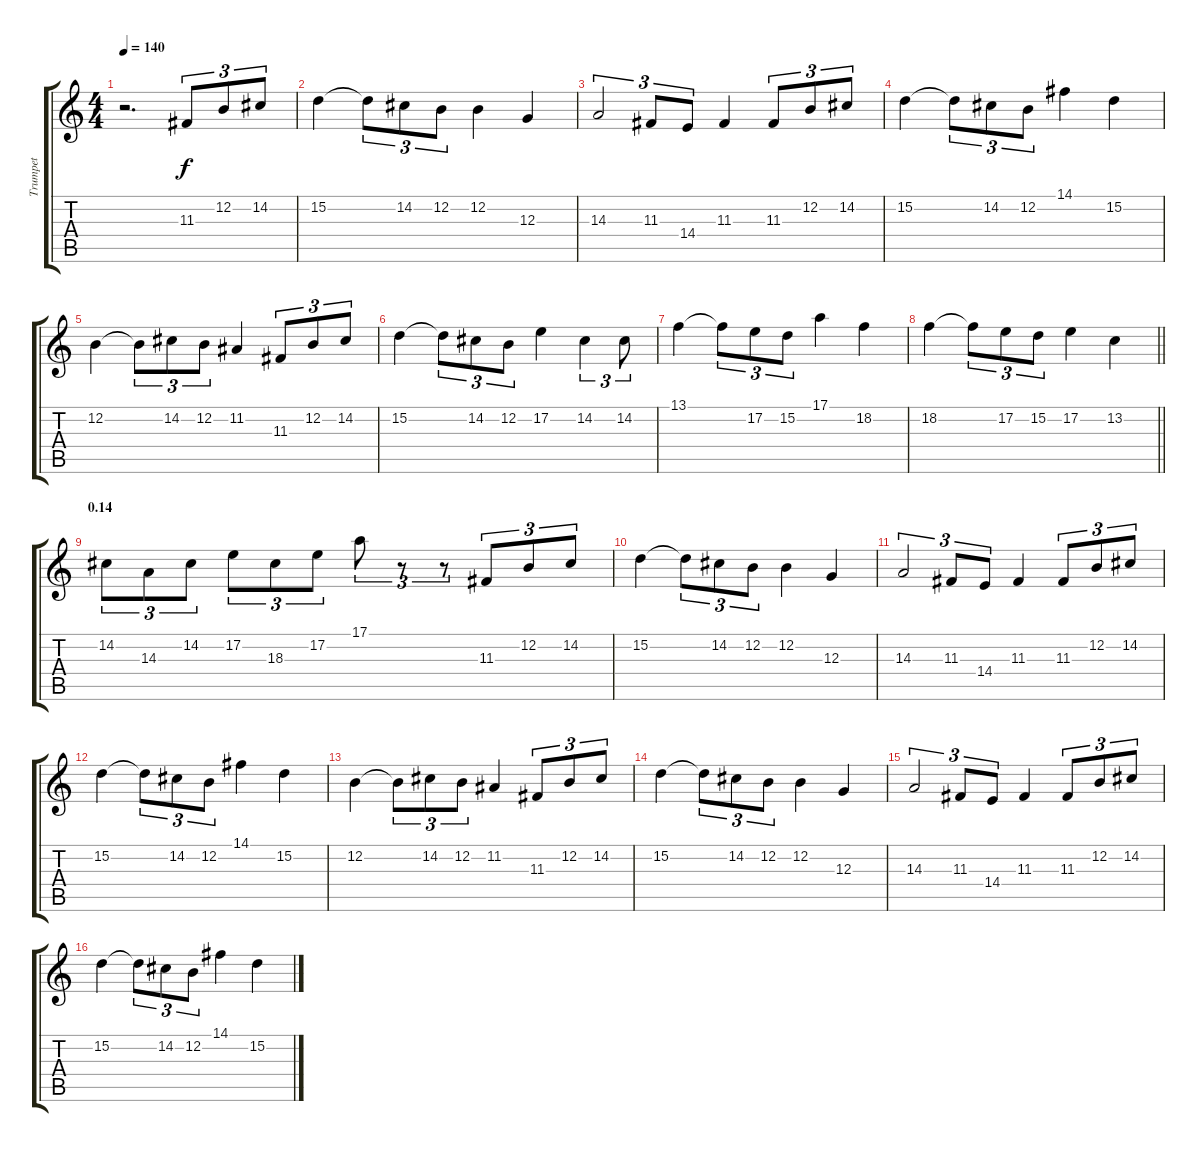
\track ("Trumpet" "Trumpet") {instrument trumpet}
\staff {score tabs}
\tuning (E4 B3 G3 D3 A2 E2) {hide}
\ts (4 4)
\tempo 140
\clef g2
\ks c
r.2{d dy f instrument trumpet} 11.3.8{tu (3 2)} 12.2.8{tu (3 2)} 14.2.8{tu (3 2)} |
15.2.4 15.2{t}.8{tu (3 2)} 14.2.8{tu (3 2)} 12.2.8{tu (3 2)} 12.2.4 12.3.4 |
14.3.2{tu (3 2)} 11.3.8{tu (3 2)} 14.4.8{tu (3 2)} 11.3.4 11.3.8{tu (3 2)} 12.2.8{tu (3 2)} 14.2.8{tu (3 2)} |
15.2.4 15.2{t}.8{tu (3 2)} 14.2.8{tu (3 2)} 12.2.8{tu (3 2)} 14.1.4 15.2.4 |
12.2.4 12.2{t}.8{tu (3 2)} 14.2.8{tu (3 2)} 12.2.8{tu (3 2)} 11.2.4 11.3.8{tu (3 2)} 12.2.8{tu (3 2)} 14.2.8{tu (3 2)} |
15.2.4 15.2{t}.8{tu (3 2)} 14.2.8{tu (3 2)} 12.2.8{tu (3 2)} 17.2.4 14.2.4{tu (3 2)} 14.2.8{tu (3 2)} |
13.1.4 13.1{t}.8{tu (3 2)} 17.2.8{tu (3 2)} 15.2.8{tu (3 2)} 17.1.4 18.2.4 |
\barLineRight lightlight
18.2.4 18.2{t}.8{tu (3 2)} 17.2.8{tu (3 2)} 15.2.8{tu (3 2)} 17.2.4 13.2.4 |
\section ("" "0.14")
14.2.8{tu (3 2)} 14.3.8{tu (3 2)} 14.2.8{tu (3 2)} 17.2.8{tu (3 2)} 18.3.8{tu (3 2)} 17.2.8{tu (3 2)} 17.1.8{tu (3 2)} r.8{tu (3 2)} r.8{tu (3 2)} 11.3.8{tu (3 2)} 12.2.8{tu (3 2)} 14.2.8{tu (3 2)} |
15.2.4 15.2{t}.8{tu (3 2)} 14.2.8{tu (3 2)} 12.2.8{tu (3 2)} 12.2.4 12.3.4 |
14.3.2{tu (3 2)} 11.3.8{tu (3 2)} 14.4.8{tu (3 2)} 11.3.4 11.3.8{tu (3 2)} 12.2.8{tu (3 2)} 14.2.8{tu (3 2)} |
15.2.4 15.2{t}.8{tu (3 2)} 14.2.8{tu (3 2)} 12.2.8{tu (3 2)} 14.1.4 15.2.4 |
12.2.4 12.2{t}.8{tu (3 2)} 14.2.8{tu (3 2)} 12.2.8{tu (3 2)} 11.2.4 11.3.8{tu (3 2)} 12.2.8{tu (3 2)} 14.2.8{tu (3 2)} |
15.2.4 15.2{t}.8{tu (3 2)} 14.2.8{tu (3 2)} 12.2.8{tu (3 2)} 12.2.4 12.3.4 |
14.3.2{tu (3 2)} 11.3.8{tu (3 2)} 14.4.8{tu (3 2)} 11.3.4 11.3.8{tu (3 2)} 12.2.8{tu (3 2)} 14.2.8{tu (3 2)} |
15.2.4 15.2{t}.8{tu (3 2)} 14.2.8{tu (3 2)} 12.2.8{tu (3 2)} 14.1.4 15.2.4
